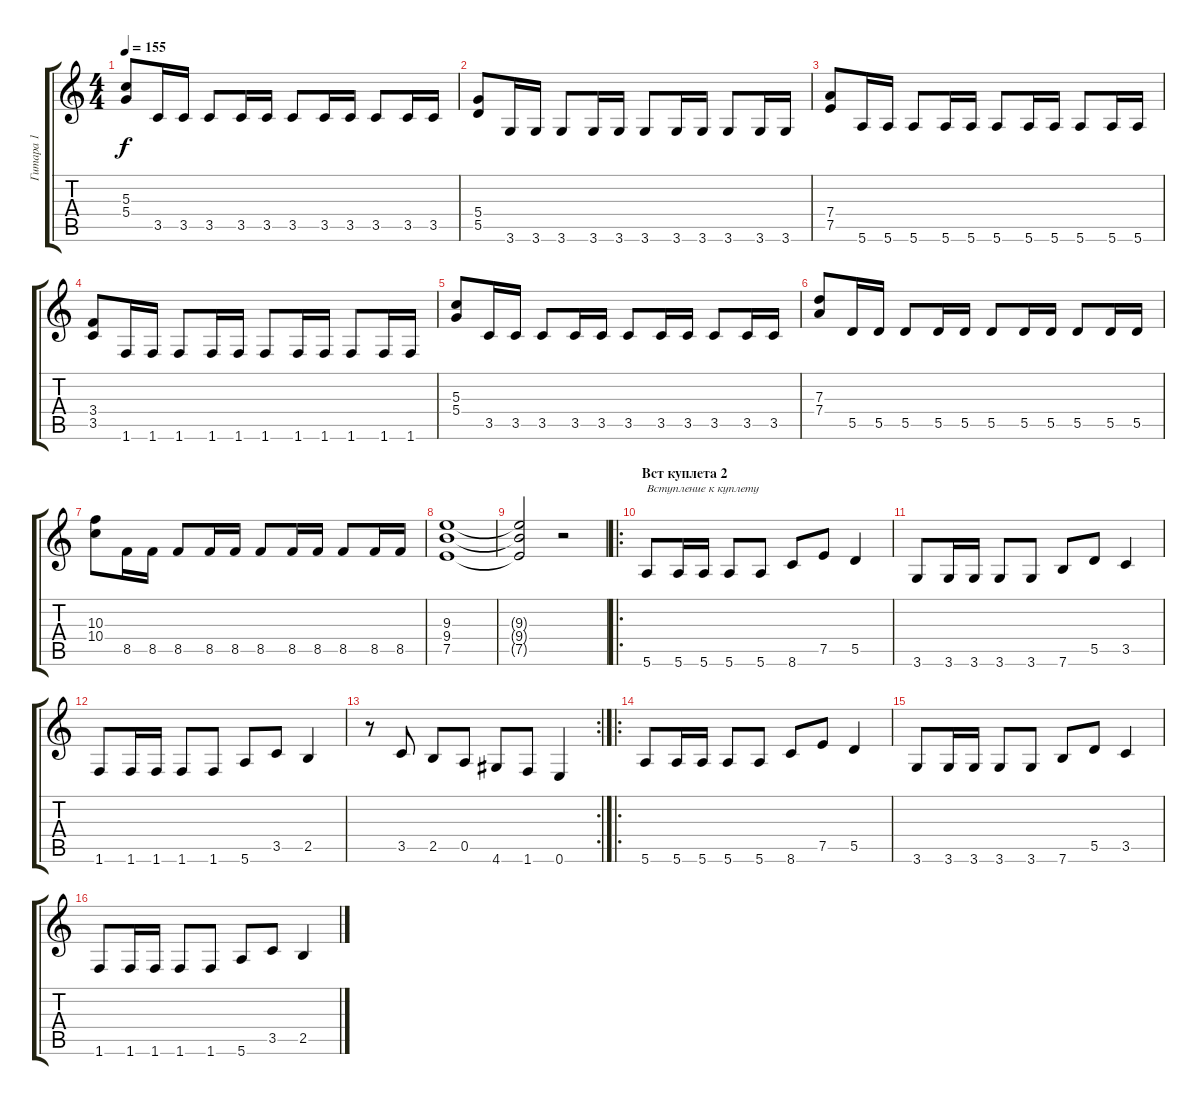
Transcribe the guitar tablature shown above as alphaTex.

\track ("Гитара 1" "Гитара 1") {instrument distortionguitar}
\staff {score tabs}
\tuning (E4 B3 G3 D3 A2 E2) {hide}
\ts (4 4)
\tempo 155
\clef g2
\ks c
(5.3 5.4).8{dy f} 3.5.16 3.5.16 3.5.8 3.5.16 3.5.16 3.5.8 3.5.16 3.5.16 3.5.8 3.5.16 3.5.16 |
(5.4 5.5).8 3.6.16 3.6.16 3.6.8 3.6.16 3.6.16 3.6.8 3.6.16 3.6.16 3.6.8 3.6.16 3.6.16 |
(7.4 7.5).8 5.6.16 5.6.16 5.6.8 5.6.16 5.6.16 5.6.8 5.6.16 5.6.16 5.6.8 5.6.16 5.6.16 |
(3.4 3.5).8 1.6.16 1.6.16 1.6.8 1.6.16 1.6.16 1.6.8 1.6.16 1.6.16 1.6.8 1.6.16 1.6.16 |
(5.3 5.4).8 3.5.16 3.5.16 3.5.8 3.5.16 3.5.16 3.5.8 3.5.16 3.5.16 3.5.8 3.5.16 3.5.16 |
(7.3 7.4).8 5.5.16 5.5.16 5.5.8 5.5.16 5.5.16 5.5.8 5.5.16 5.5.16 5.5.8 5.5.16 5.5.16 |
(10.3 10.4).8 8.5.16 8.5.16 8.5.8 8.5.16 8.5.16 8.5.8 8.5.16 8.5.16 8.5.8 8.5.16 8.5.16 |
(9.3 9.4 7.5).1 |
(9.3{t} 9.4{t} 7.5{t}).2 r.2 |
\ro
\section ("" "Вст куплета 2")
5.6.8{txt "Вступление к куплету"} 5.6.16 5.6.16 5.6.8 5.6.8 8.6.8 7.5.8 5.5.4 |
3.6.8 3.6.16 3.6.16 3.6.8 3.6.8 7.6.8 5.5.8 3.5.4 |
1.6.8 1.6.16 1.6.16 1.6.8 1.6.8 5.6.8 3.5.8 2.5.4 |
\rc 2
r.8 3.5.8 2.5.8 0.5.8 4.6.8 1.6.8 0.6.4 |
\ro
5.6.8 5.6.16 5.6.16 5.6.8 5.6.8 8.6.8 7.5.8 5.5.4 |
3.6.8 3.6.16 3.6.16 3.6.8 3.6.8 7.6.8 5.5.8 3.5.4 |
1.6.8 1.6.16 1.6.16 1.6.8 1.6.8 5.6.8 3.5.8 2.5.4
